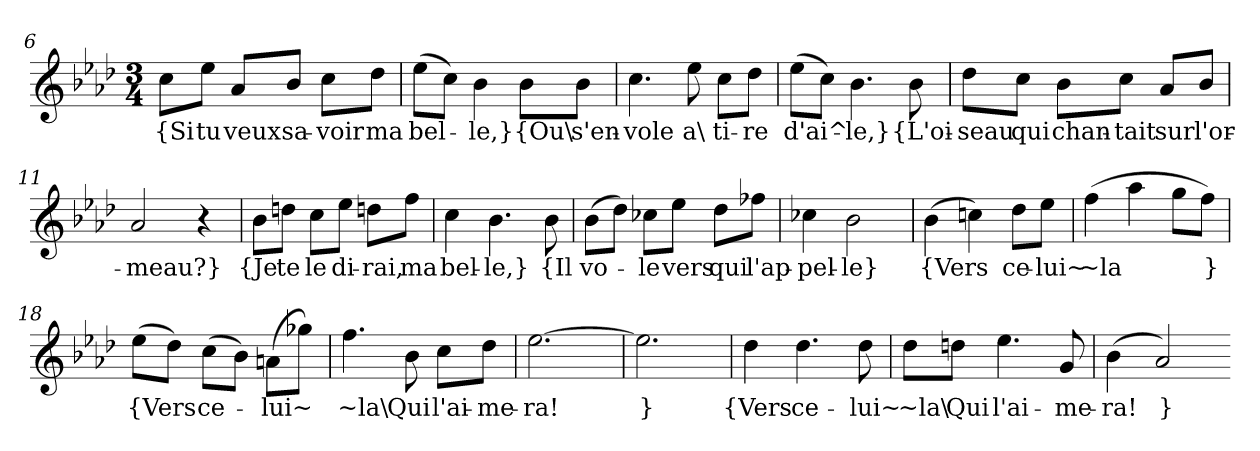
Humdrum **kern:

**kern	**text
*part1	*part1
*staff1	*staff1
*clefG2	*
*k[b-e-a-d-]	*
*M3/4	*
*MM120	*
=6	=6
8cc\L	{Si
8ee-\J	tu
8a-/L	veux
8b-/J	sa-
8cc\L	-voir
8dd-\J	ma
=7	=7
(8ee-\L	bel-
8cc\J)	.
4b-	-le,}
8b-\L	{Ou\
8b-\J	s'en-
=8	=8
4.cc	-vole
8ee-	a\
8cc\L	ti-
8dd-\J	-re
=9	=9
(8ee-\L	d'ai^-
8cc\J)	.
4.b-	-le,}
8b-	{L'oi-
=10	=10
8dd-\L	-seau
8cc\J	qui
8b-\L	chan-
8cc\J	-tait
8a-/L	sur
8b-/J	l'or-
=11	=11
2a-	-meau?}
4r	.
=12	=12
8b-\L	{Je
8ddn\J	te
8cc\L	le
8ee-\J	di-
8ddn\L	-rai,
8ff\J	ma
=13	=13
4cc	bel-
4.b-	-le,}
8b-	{Il
=14	=14
(8b-\L	vo-
8dd-\J)	.
8cc-X\L	-le
8ee-\J	vers
8dd-\L	qui
8ff-X\J	l'ap-
=15	=15
4cc-X	-pel-
2b-	-le}
=16	=16
(4b-	{Vers
4ccn)	.
8dd-\L	ce-
8ee-\J	-lui~
=17	=17
(4ff	~la
4aa-	.
8gg\L	.
8ff\J)	}
=18	=18
(8ee-\L	{Vers
8dd-\J)	.
(8cc\L	ce-
8b-\J)	.
(8an\L	-lui~
8gg-X\J)	.
=19	=19
4.ff	~la\
8b-	Qui
8cc\L	l'ai-
8dd-\J	-me-
=20	=20
[2.ee-	-ra!
=21	=21
2.ee-]	}
=22	=22
4dd-	{Vers
4.dd-	ce-
8dd-	-lui~
=23	=23
8dd-\L	~la\
8ddn\J	Qui
4.ee-	l'ai-
8g	-me-
=24	=24
(4b-	-ra!
2a-)	}
=-	=-
*-	*-
